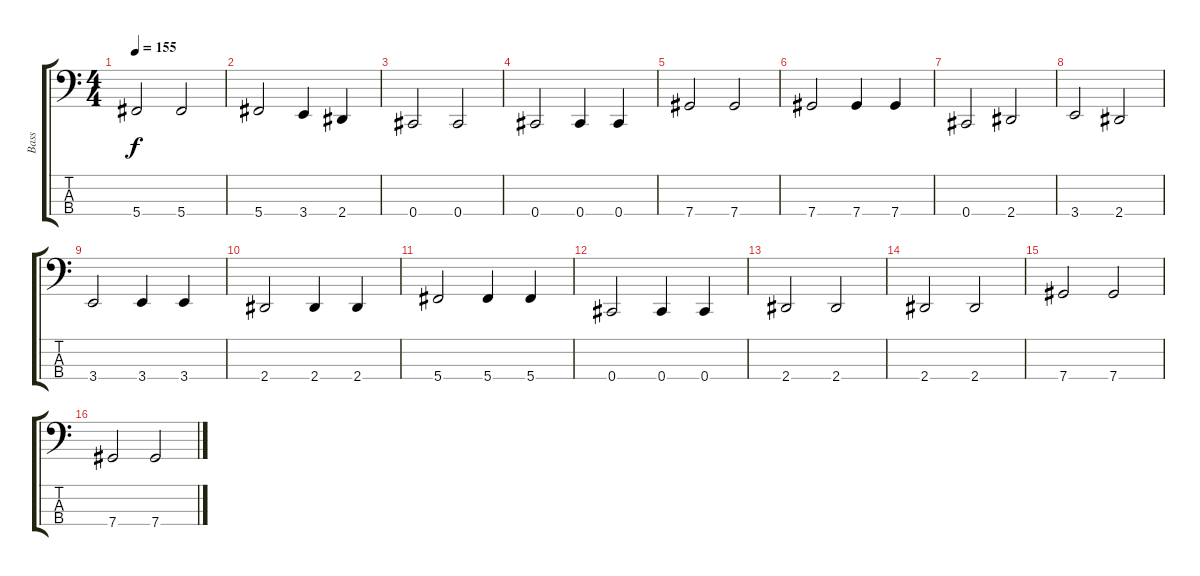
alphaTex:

\track ("Bass" "Bass") {instrument electricbassfinger}
\staff {score tabs}
\tuning (Gb2 Db2 Ab1 Db1) {hide}
\ts (4 4)
\tempo 155
\clef f4
\ks c
5.4.2{dy f} 5.4.2 |
5.4.2 3.4.4 2.4.4 |
0.4.2 0.4.2 |
0.4.2 0.4.4 0.4.4 |
7.4.2 7.4.2 |
7.4.2 7.4.4 7.4.4 |
0.4.2 2.4.2 |
3.4.2 2.4.2 |
3.4.2 3.4.4 3.4.4 |
2.4.2 2.4.4 2.4.4 |
5.4.2 5.4.4 5.4.4 |
0.4.2 0.4.4 0.4.4 |
2.4.2 2.4.2 |
2.4.2 2.4.2 |
7.4.2 7.4.2 |
7.4.2 7.4.2
